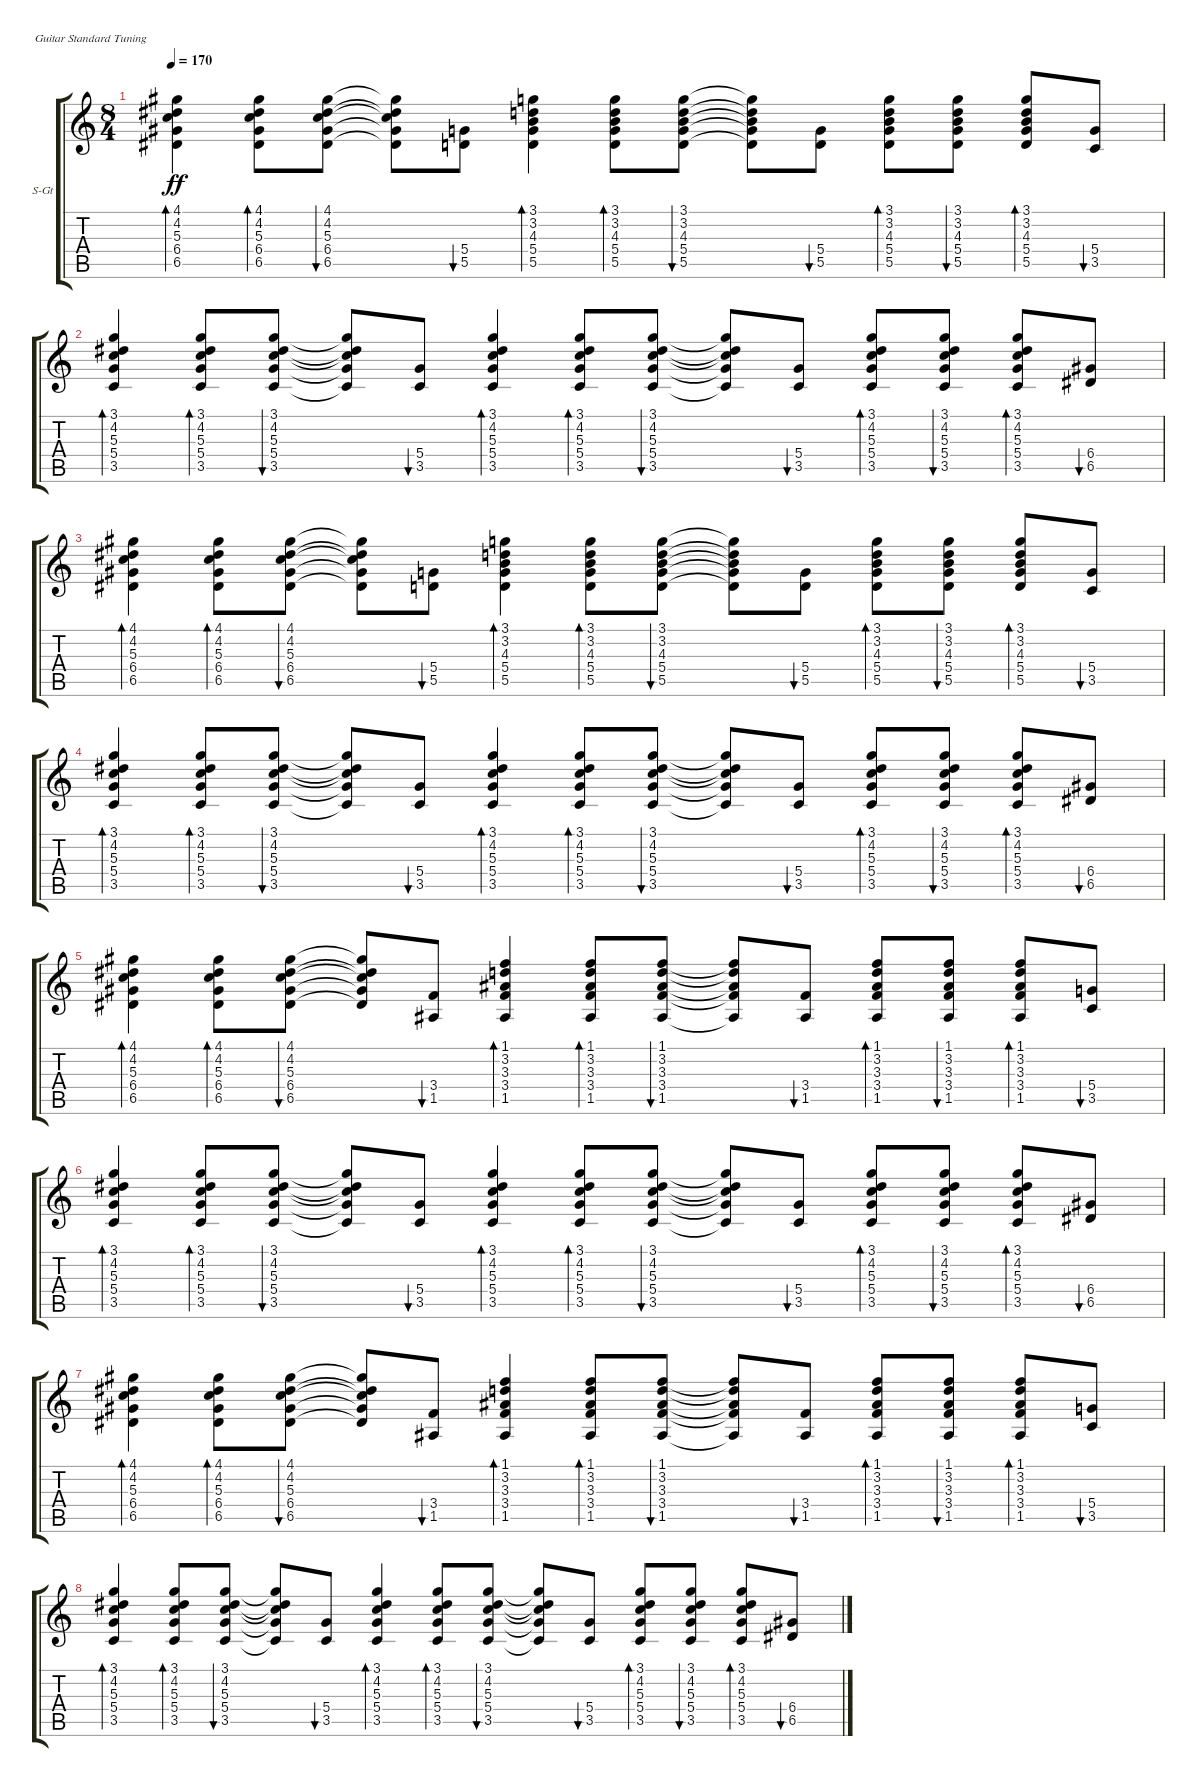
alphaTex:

\defaultSystemsLayout 4
\bracketExtendMode groupsimilarinstruments
\firstSystemTrackNameOrientation horizontal
\otherSystemsTrackNameOrientation horizontal
\track ("Rhytm" "S-Gt") {instrument acousticguitarsteel}
\staff {score tabs}
\tuning (E4 B3 G3 D3 A2 E2)
\ts (8 4)
\tempo 170
\clef g2
\ks c
(6.4 5.3 4.2 4.1 6.5).4{bd 115 dy ff} (6.4 5.3 4.2 4.1 6.5).8{bd 115} (6.4 5.3 4.2 4.1 6.5).8{bu 114} (6.4{t} 5.3{t} 4.2{t} 4.1{t} 6.5{t}).8 (5.4 5.5).8{bu 114} (5.4 4.3 3.2 3.1 5.5).4{bd 115} (5.4 4.3 3.2 3.1 5.5).8{bd 115} (5.4 4.3 3.2 3.1 5.5).8{bu 114} (5.4{t} 4.3{t} 3.2{t} 3.1{t} 5.5{t}).8 (5.4 5.5).8{bu 114} (5.4 4.3 3.2 3.1 5.5).8{bd 115} (5.4 4.3 3.2 3.1 5.5).8{bu 114} (5.4 4.3 3.2 3.1 5.5).8{bd 115} (5.4 3.5).8{bu 114} |
(5.4 5.3 4.2 3.1 3.5).4{bd 115} (5.4 5.3 4.2 3.1 3.5).8{bd 115} (5.4 5.3 4.2 3.1 3.5).8{bu 114} (5.4{t} 5.3{t} 4.2{t} 3.1{t} 3.5{t}).8 (3.5 5.4).8{bu 114} (5.4 5.3 4.2 3.1 3.5).4{bd 115} (5.4 5.3 4.2 3.1 3.5).8{bd 115} (5.4 5.3 4.2 3.1 3.5).8{bu 114} (5.4{t} 5.3{t} 4.2{t} 3.1{t} 3.5{t}).8 (5.4 3.5).8{bu 114} (5.4 5.3 4.2 3.1 3.5).8{bd 115} (5.4 5.3 4.2 3.1 3.5).8{bu 114} (5.4 5.3 4.2 3.1 3.5).8{bd 115} (6.4 6.5).8{bu 114} |
(6.4 5.3 4.2 4.1 6.5).4{bd 115} (6.4 5.3 4.2 4.1 6.5).8{bd 115} (6.4 5.3 4.2 4.1 6.5).8{bu 114} (6.4{t} 5.3{t} 4.2{t} 4.1{t} 6.5{t}).8 (5.4 5.5).8{bu 114} (5.4 4.3 3.2 3.1 5.5).4{bd 115} (5.4 4.3 3.2 3.1 5.5).8{bd 115} (5.4 4.3 3.2 3.1 5.5).8{bu 114} (5.4{t} 4.3{t} 3.2{t} 3.1{t} 5.5{t}).8 (5.4 5.5).8{bu 114} (5.4 4.3 3.2 3.1 5.5).8{bd 115} (5.4 4.3 3.2 3.1 5.5).8{bu 114} (5.4 4.3 3.2 3.1 5.5).8{bd 115} (5.4 3.5).8{bu 114} |
(5.4 5.3 4.2 3.1 3.5).4{bd 115} (5.4 5.3 4.2 3.1 3.5).8{bd 115} (5.4 5.3 4.2 3.1 3.5).8{bu 114} (5.4{t} 5.3{t} 4.2{t} 3.1{t} 3.5{t}).8 (3.5 5.4).8{bu 114} (5.4 5.3 4.2 3.1 3.5).4{bd 115} (5.4 5.3 4.2 3.1 3.5).8{bd 115} (5.4 5.3 4.2 3.1 3.5).8{bu 114} (5.4{t} 5.3{t} 4.2{t} 3.1{t} 3.5{t}).8 (5.4 3.5).8{bu 114} (5.4 5.3 4.2 3.1 3.5).8{bd 115} (5.4 5.3 4.2 3.1 3.5).8{bu 114} (5.4 5.3 4.2 3.1 3.5).8{bd 115} (6.4 6.5).8{bu 114} |
(6.4 5.3 4.2 4.1 6.5).4{bd 115} (6.4 5.3 4.2 4.1 6.5).8{bd 115} (6.4 5.3 4.2 4.1 6.5).8{bu 114} (6.4{t} 5.3{t} 4.2{t} 4.1{t} 6.5{t}).8 (3.4 1.5).8{bu 114} (3.4 3.3 3.2 1.1 1.5).4{bd 115} (3.4 3.3 3.2 1.1 1.5).8{bd 115} (3.4 3.3 3.2 1.1 1.5).8{bu 114} (3.4{t} 3.3{t} 3.2{t} 1.1{t} 1.5{t}).8 (3.4 1.5).8{bu 114} (3.4 3.3 3.2 1.1 1.5).8{bd 115} (3.4 3.3 3.2 1.1 1.5).8{bu 114} (3.4 3.3 3.2 1.1 1.5).8{bd 115} (5.4 3.5).8{bu 114} |
(5.4 5.3 4.2 3.1 3.5).4{bd 115} (5.4 5.3 4.2 3.1 3.5).8{bd 115} (5.4 5.3 4.2 3.1 3.5).8{bu 114} (5.4{t} 5.3{t} 4.2{t} 3.1{t} 3.5{t}).8 (3.5 5.4).8{bu 114} (5.4 5.3 4.2 3.1 3.5).4{bd 115} (5.4 5.3 4.2 3.1 3.5).8{bd 115} (5.4 5.3 4.2 3.1 3.5).8{bu 114} (5.4{t} 5.3{t} 4.2{t} 3.1{t} 3.5{t}).8 (5.4 3.5).8{bu 114} (5.4 5.3 4.2 3.1 3.5).8{bd 115} (5.4 5.3 4.2 3.1 3.5).8{bu 114} (5.4 5.3 4.2 3.1 3.5).8{bd 115} (6.4 6.5).8{bu 114} |
(6.4 5.3 4.2 4.1 6.5).4{bd 115} (6.4 5.3 4.2 4.1 6.5).8{bd 115} (6.4 5.3 4.2 4.1 6.5).8{bu 114} (6.4{t} 5.3{t} 4.2{t} 4.1{t} 6.5{t}).8 (3.4 1.5).8{bu 114} (3.4 3.3 3.2 1.1 1.5).4{bd 115} (3.4 3.3 3.2 1.1 1.5).8{bd 115} (3.4 3.3 3.2 1.1 1.5).8{bu 114} (3.4{t} 3.3{t} 3.2{t} 1.1{t} 1.5{t}).8 (3.4 1.5).8{bu 114} (3.4 3.3 3.2 1.1 1.5).8{bd 115} (3.4 3.3 3.2 1.1 1.5).8{bu 114} (3.4 3.3 3.2 1.1 1.5).8{bd 115} (5.4 3.5).8{bu 114} |
(5.4 5.3 4.2 3.1 3.5).4{bd 115} (5.4 5.3 4.2 3.1 3.5).8{bd 115} (5.4 5.3 4.2 3.1 3.5).8{bu 114} (5.4{t} 5.3{t} 4.2{t} 3.1{t} 3.5{t}).8 (3.5 5.4).8{bu 114} (5.4 5.3 4.2 3.1 3.5).4{bd 115} (5.4 5.3 4.2 3.1 3.5).8{bd 115} (5.4 5.3 4.2 3.1 3.5).8{bu 114} (5.4{t} 5.3{t} 4.2{t} 3.1{t} 3.5{t}).8 (5.4 3.5).8{bu 114} (5.4 5.3 4.2 3.1 3.5).8{bd 115} (5.4 5.3 4.2 3.1 3.5).8{bu 114} (5.4 5.3 4.2 3.1 3.5).8{bd 115} (6.4 6.5).8{bu 114}
